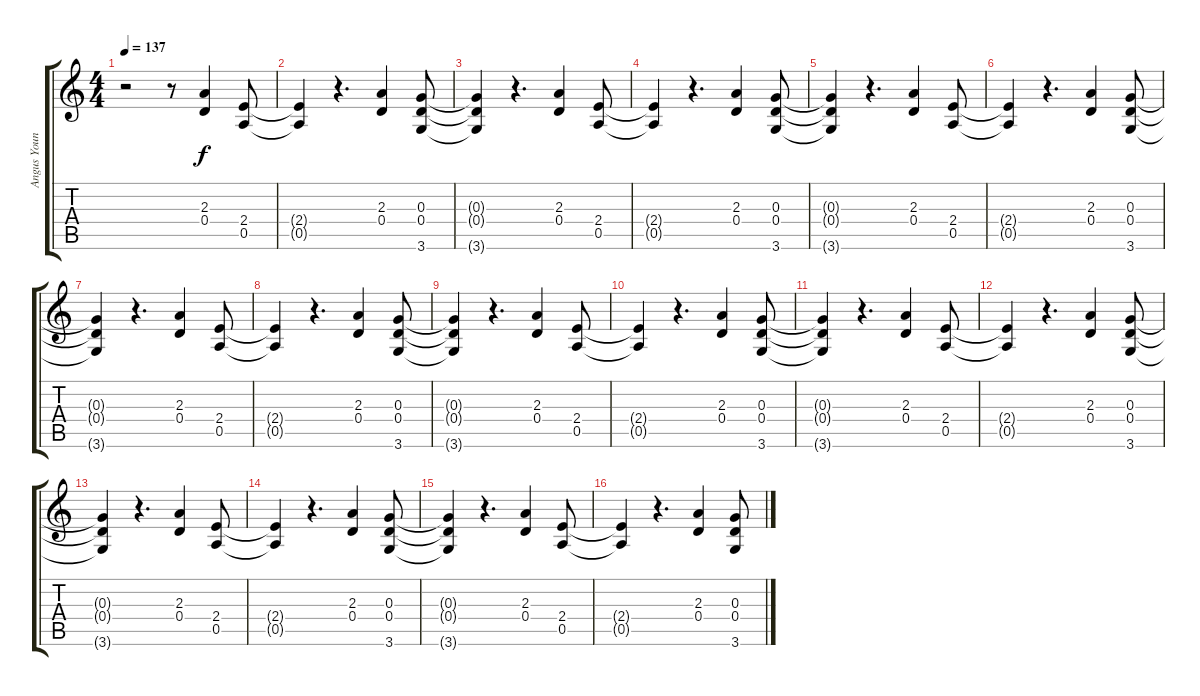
\track ("Angus Young" "Angus Youn") {instrument overdrivenguitar}
\staff {score tabs}
\tuning (E4 B3 G3 D3 A2 E2) {hide}
\ts (4 4)
\tempo 137
\clef g2
\ks c
r.2{dy f instrument overdrivenguitar} r.8 (2.3 0.4).4 (2.4 0.5).8 |
(2.4{t} 0.5{t}).4 r.4{d} (2.3 0.4).4 (0.3 0.4 3.6).8 |
(0.3{t} 0.4{t} 3.6{t}).4 r.4{d} (2.3 0.4).4 (2.4 0.5).8 |
(2.4{t} 0.5{t}).4 r.4{d} (2.3 0.4).4 (0.3 0.4 3.6).8 |
(0.3{t} 0.4{t} 3.6{t}).4 r.4{d} (2.3 0.4).4 (2.4 0.5).8 |
(2.4{t} 0.5{t}).4 r.4{d} (2.3 0.4).4 (0.3 0.4 3.6).8 |
(0.3{t} 0.4{t} 3.6{t}).4 r.4{d} (2.3 0.4).4 (2.4 0.5).8 |
(2.4{t} 0.5{t}).4 r.4{d} (2.3 0.4).4 (0.3 0.4 3.6).8 |
(0.3{t} 0.4{t} 3.6{t}).4 r.4{d} (2.3 0.4).4 (2.4 0.5).8 |
(2.4{t} 0.5{t}).4 r.4{d} (2.3 0.4).4 (0.3 0.4 3.6).8 |
(0.3{t} 0.4{t} 3.6{t}).4 r.4{d} (2.3 0.4).4 (2.4 0.5).8 |
(2.4{t} 0.5{t}).4 r.4{d} (2.3 0.4).4 (0.3 0.4 3.6).8 |
(0.3{t} 0.4{t} 3.6{t}).4 r.4{d} (2.3 0.4).4 (2.4 0.5).8 |
(2.4{t} 0.5{t}).4 r.4{d} (2.3 0.4).4 (0.3 0.4 3.6).8 |
(0.3{t} 0.4{t} 3.6{t}).4 r.4{d} (2.3 0.4).4 (2.4 0.5).8 |
(2.4{t} 0.5{t}).4 r.4{d} (2.3 0.4).4 (0.3 0.4 3.6).8
